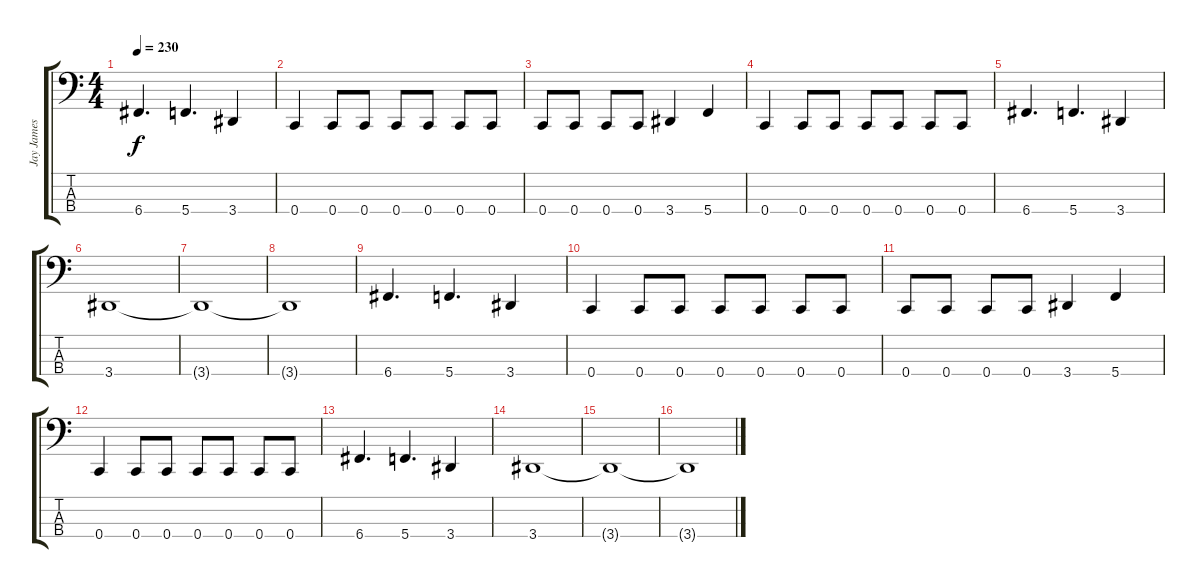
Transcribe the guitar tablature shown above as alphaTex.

\track ("Jay James" "Jay James") {instrument electricbassfinger}
\staff {score tabs}
\tuning (F2 C2 G1 C1) {hide}
\ts (4 4)
\section ("" "")
\tempo 230
\clef f4
\ks c
6.4.4{d dy f} 5.4.4{d} 3.4.4 |
0.4.4 0.4.8 0.4.8 0.4.8 0.4.8 0.4.8 0.4.8 |
0.4.8 0.4.8 0.4.8 0.4.8 3.4.4 5.4.4 |
0.4.4 0.4.8 0.4.8 0.4.8 0.4.8 0.4.8 0.4.8 |
6.4.4{d} 5.4.4{d} 3.4.4 |
3.4.1 |
3.4{t}.1 |
3.4{t}.1 |
6.4.4{d} 5.4.4{d} 3.4.4 |
0.4.4 0.4.8 0.4.8 0.4.8 0.4.8 0.4.8 0.4.8 |
0.4.8 0.4.8 0.4.8 0.4.8 3.4.4 5.4.4 |
0.4.4 0.4.8 0.4.8 0.4.8 0.4.8 0.4.8 0.4.8 |
6.4.4{d} 5.4.4{d} 3.4.4 |
3.4.1 |
3.4{t}.1 |
3.4{t}.1
